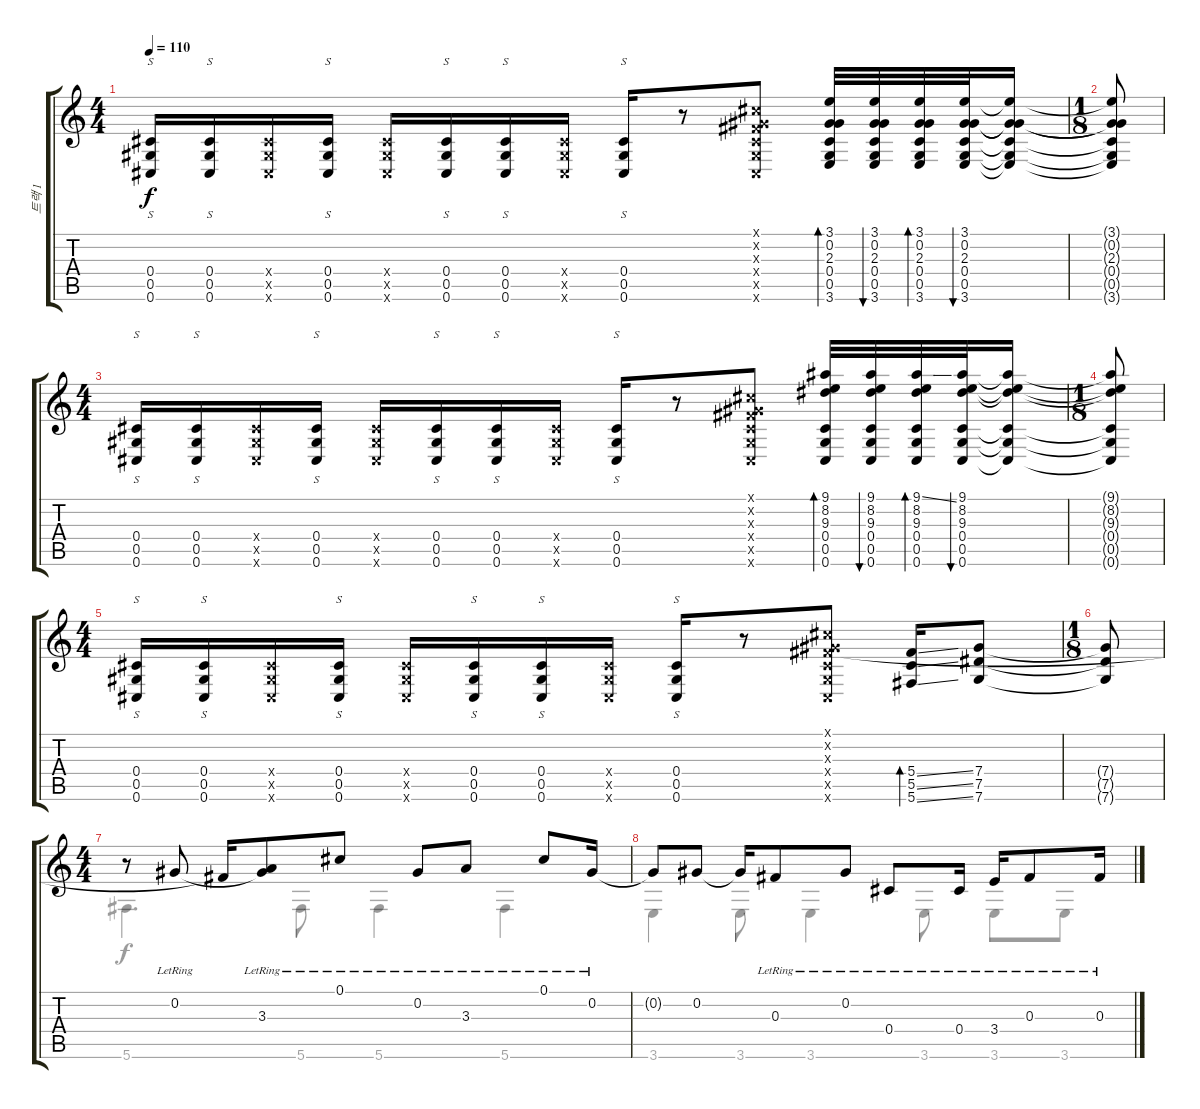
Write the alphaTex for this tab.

\track ("트랙 1" "트랙 1") {instrument acousticguitarsteel}
\staff {score tabs}
\tuning (Db4 Ab3 Gb3 Db3 Ab2 Db2) {hide}
\voice
\ts (4 4)
\tempo 110
\clef g2
\ks c
(0.4 0.5 0.6).16{s dy f} (0.4 0.5 0.6).16{s} (0.4{x} 0.5{x} 0.6{x}).16 (0.4 0.5 0.6).16{s} (0.4{x} 0.5{x} 0.6{x}).16 (0.4 0.5 0.6).16{s} (0.4 0.5 0.6).16{s} (0.4{x} 0.5{x} 0.6{x}).16 (0.4 0.5 0.6).16{s} r.8 (0.1{x} 0.2{x} 0.3{x} 0.4{x} 0.5{x} 0.6{x}).8 (3.1 0.2 2.3 0.4 0.5 3.6).32{bd 30} (3.1 0.2 2.3 0.4 0.5 3.6).32{bu 30} (3.1 0.2 2.3 0.4 0.5 3.6).32{bd 30} (3.1 0.2 2.3 0.4 0.5 3.6).32{bu 30} (3.1{t} 0.2{t} 2.3{t} 0.4{t} 0.5{t} 3.6{t}).16 |
\ts (1 8)
(3.1{t} 0.2{t} 2.3{t} 0.4{t} 0.5{t} 3.6{t}).8 |
\ts (4 4)
(0.4 0.5 0.6).16{s} (0.4 0.5 0.6).16{s} (0.4{x} 0.5{x} 0.6{x}).16 (0.4 0.5 0.6).16{s} (0.4{x} 0.5{x} 0.6{x}).16 (0.4 0.5 0.6).16{s} (0.4 0.5 0.6).16{s} (0.4{x} 0.5{x} 0.6{x}).16 (0.4 0.5 0.6).16{s} r.8 (0.1{x} 0.2{x} 0.3{x} 0.4{x} 0.5{x} 0.6{x}).8 (9.1 8.2 9.3 0.4 0.5 0.6).32{bd 30} (9.1 8.2 9.3 0.4 0.5 0.6).32{bu 30} (9.1{ss} 8.2 9.3 0.4 0.5 0.6).32{bd 30} (9.1 8.2 9.3 0.4 0.5 0.6).32{bu 30} (9.1{t} 8.2{t} 9.3{t} 0.4{t} 0.5{t} 0.6{t}).16 |
\ts (1 8)
(9.1{t} 8.2{t} 9.3{t} 0.4{t} 0.5{t} 0.6{t}).8 |
\ts (4 4)
(0.4 0.5 0.6).16{s} (0.4 0.5 0.6).16{s} (0.4{x} 0.5{x} 0.6{x}).16 (0.4 0.5 0.6).16{s} (0.4{x} 0.5{x} 0.6{x}).16 (0.4 0.5 0.6).16{s} (0.4 0.5 0.6).16{s} (0.4{x} 0.5{x} 0.6{x}).16 (0.4 0.5 0.6).16{s} r.8 (0.1{x} 0.2{x} 0.3{x} 0.4{x} 0.5{x} 0.6{x}).8 (5.4{ss} 5.5{ss} 5.6{ss}).16{bd 60} (7.4 7.5 7.6).8 |
\ts (1 8)
(7.4{t} 7.5{t} 7.6{t}).8 |
\ts (4 4)
r.8 0.2{lr}.8 0.3{t}.16 (0.2{t} 3.3{lr}).8 0.1{lr}.8 0.2{lr}.8 3.3{lr}.8 0.1{lr}.8 0.2{lr}.16 |
0.2{t}.8 0.2.8 0.2{t}.16 0.3{lr}.8 0.2{lr}.8 0.4{lr}.8 0.4{lr}.16 3.4{lr}.16 0.3{lr}.8 0.3{lr}.16
\voice
\clef g2
\ottava regular
\simile none
\ks c
|
|
|
|
|
|
5.6.4{d} 5.6.8 5.6.4 5.6.4 |
3.6.4 3.6.8 3.6.4 3.6.8 3.6.8 3.6.8
